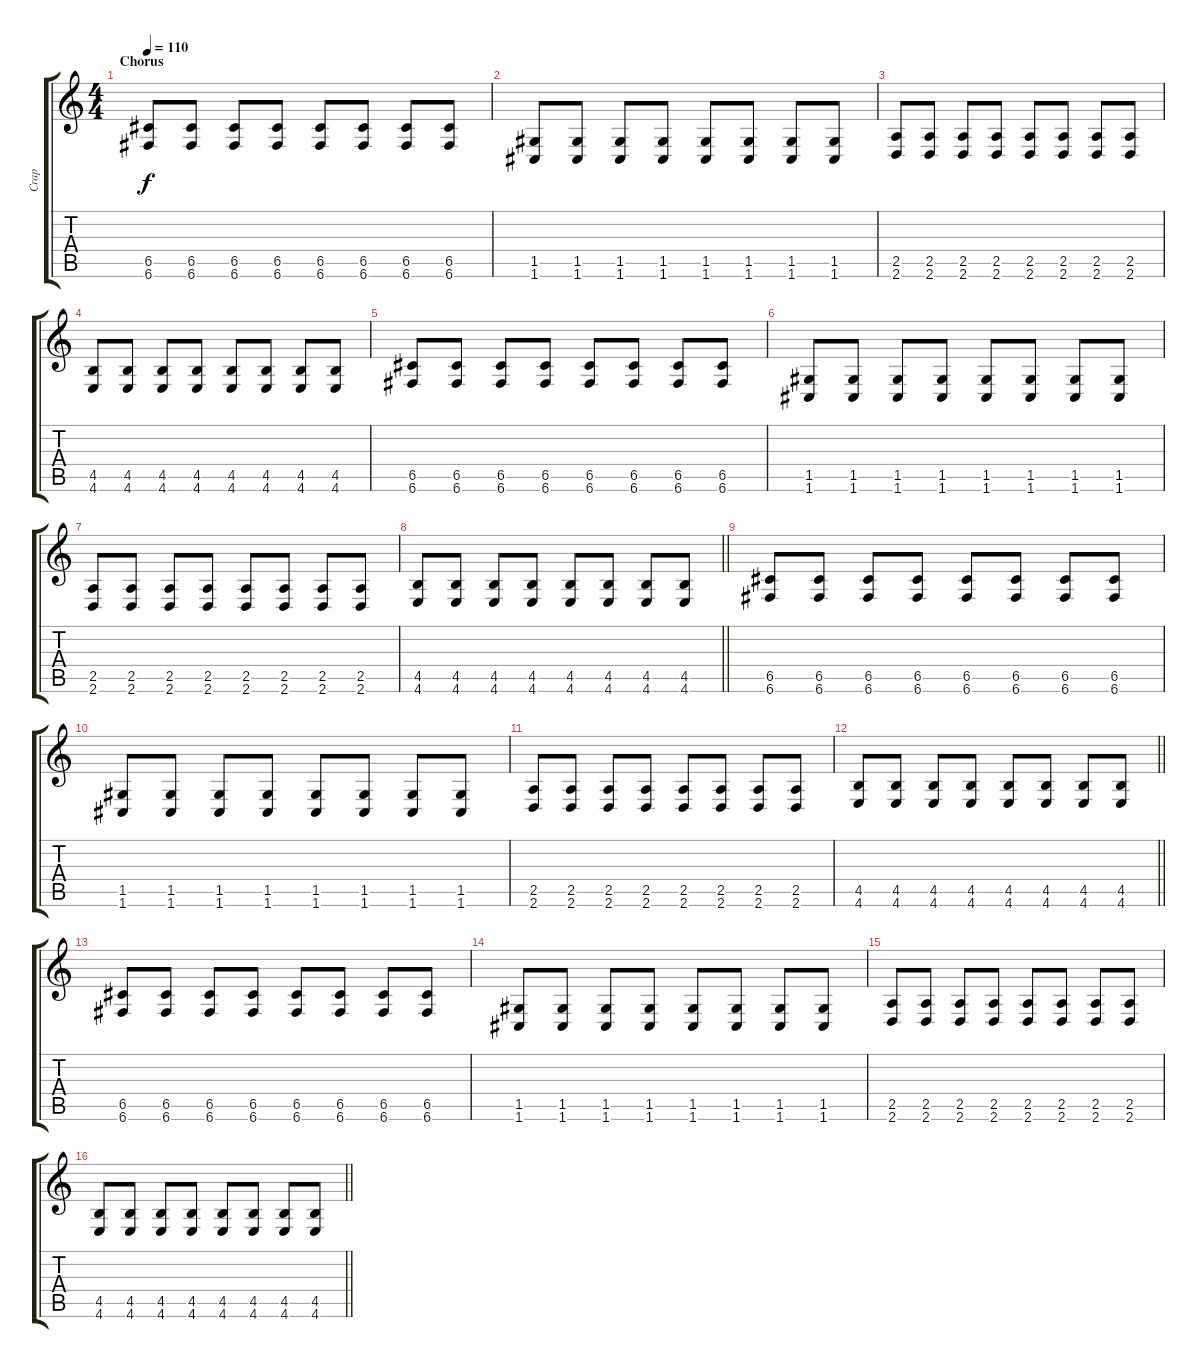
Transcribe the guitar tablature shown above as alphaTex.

\track ("Crap" "Crap") {instrument distortionguitar}
\staff {score tabs}
\tuning (D4 A3 F3 C3 G2 C2) {hide}
\ts (4 4)
\section ("" "Chorus")
\tempo 110
\clef g2
\ks c
(6.5 6.6).8{dy f} (6.5 6.6).8 (6.5 6.6).8 (6.5 6.6).8 (6.5 6.6).8 (6.5 6.6).8 (6.5 6.6).8 (6.5 6.6).8 |
(1.5 1.6).8 (1.5 1.6).8 (1.5 1.6).8 (1.5 1.6).8 (1.5 1.6).8 (1.5 1.6).8 (1.5 1.6).8 (1.5 1.6).8 |
(2.5 2.6).8 (2.5 2.6).8 (2.5 2.6).8 (2.5 2.6).8 (2.5 2.6).8 (2.5 2.6).8 (2.5 2.6).8 (2.5 2.6).8 |
(4.5 4.6).8 (4.5 4.6).8 (4.5 4.6).8 (4.5 4.6).8 (4.5 4.6).8 (4.5 4.6).8 (4.5 4.6).8 (4.5 4.6).8 |
(6.5 6.6).8 (6.5 6.6).8 (6.5 6.6).8 (6.5 6.6).8 (6.5 6.6).8 (6.5 6.6).8 (6.5 6.6).8 (6.5 6.6).8 |
(1.5 1.6).8 (1.5 1.6).8 (1.5 1.6).8 (1.5 1.6).8 (1.5 1.6).8 (1.5 1.6).8 (1.5 1.6).8 (1.5 1.6).8 |
(2.5 2.6).8 (2.5 2.6).8 (2.5 2.6).8 (2.5 2.6).8 (2.5 2.6).8 (2.5 2.6).8 (2.5 2.6).8 (2.5 2.6).8 |
\barLineRight lightlight
(4.5 4.6).8 (4.5 4.6).8 (4.5 4.6).8 (4.5 4.6).8 (4.5 4.6).8 (4.5 4.6).8 (4.5 4.6).8 (4.5 4.6).8 |
(6.5 6.6).8 (6.5 6.6).8 (6.5 6.6).8 (6.5 6.6).8 (6.5 6.6).8 (6.5 6.6).8 (6.5 6.6).8 (6.5 6.6).8 |
(1.5 1.6).8 (1.5 1.6).8 (1.5 1.6).8 (1.5 1.6).8 (1.5 1.6).8 (1.5 1.6).8 (1.5 1.6).8 (1.5 1.6).8 |
(2.5 2.6).8 (2.5 2.6).8 (2.5 2.6).8 (2.5 2.6).8 (2.5 2.6).8 (2.5 2.6).8 (2.5 2.6).8 (2.5 2.6).8 |
\barLineRight lightlight
(4.5 4.6).8 (4.5 4.6).8 (4.5 4.6).8 (4.5 4.6).8 (4.5 4.6).8 (4.5 4.6).8 (4.5 4.6).8 (4.5 4.6).8 |
(6.5 6.6).8 (6.5 6.6).8 (6.5 6.6).8 (6.5 6.6).8 (6.5 6.6).8 (6.5 6.6).8 (6.5 6.6).8 (6.5 6.6).8 |
(1.5 1.6).8 (1.5 1.6).8 (1.5 1.6).8 (1.5 1.6).8 (1.5 1.6).8 (1.5 1.6).8 (1.5 1.6).8 (1.5 1.6).8 |
(2.5 2.6).8 (2.5 2.6).8 (2.5 2.6).8 (2.5 2.6).8 (2.5 2.6).8 (2.5 2.6).8 (2.5 2.6).8 (2.5 2.6).8 |
\barLineRight lightlight
(4.5 4.6).8 (4.5 4.6).8 (4.5 4.6).8 (4.5 4.6).8 (4.5 4.6).8 (4.5 4.6).8 (4.5 4.6).8 (4.5 4.6).8
